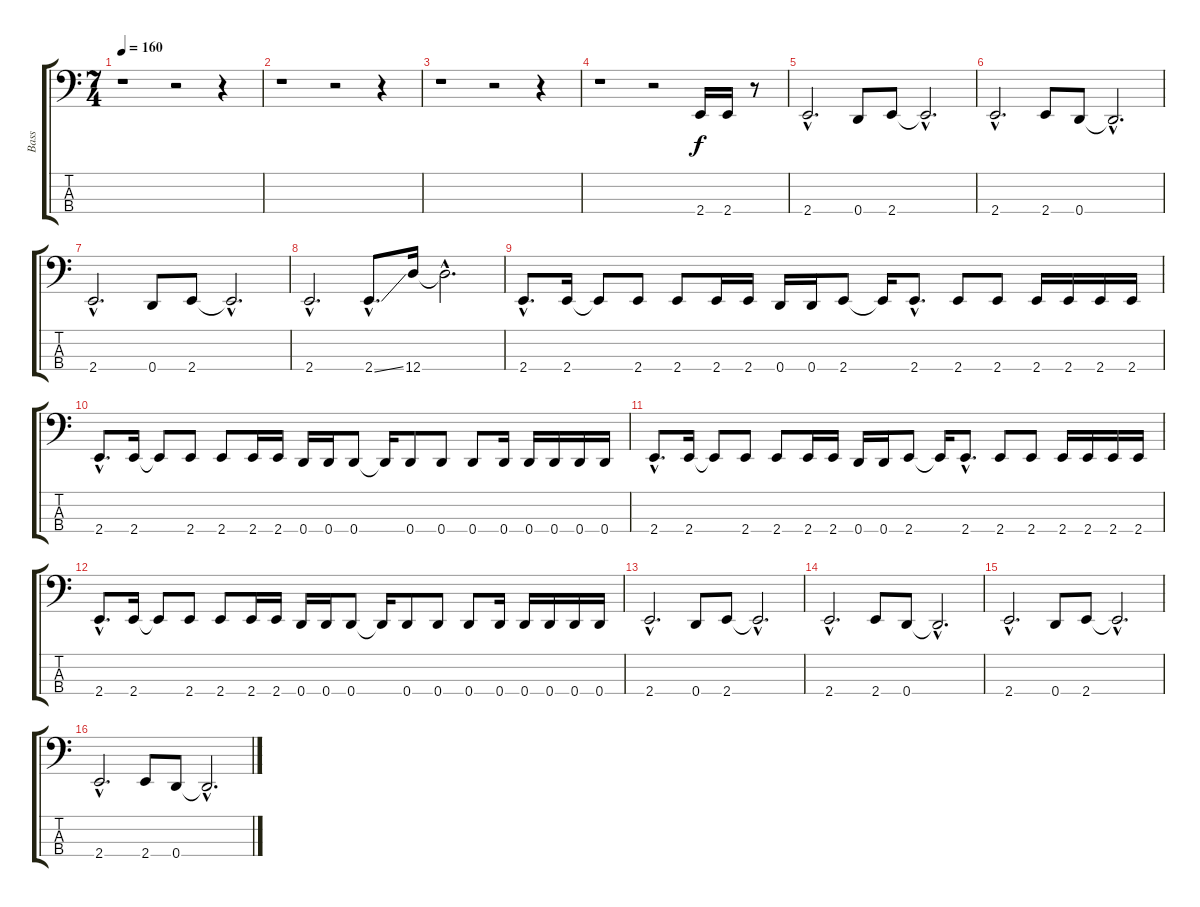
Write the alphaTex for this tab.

\track ("Bass" "Bass") {instrument electricbasspick}
\staff {score tabs}
\tuning (G2 D2 A1 D1) {hide}
\ts (7 4)
\tempo 160
\clef f4
\ks c
r.1{dy f instrument electricbasspick} r.2 r.4 |
r.1 r.2 r.4 |
r.1 r.2 r.4 |
r.1 r.2 2.4.16 2.4.16 r.8 |
2.4{hac}.2{d} 0.4.8 2.4.8 2.4{hac t}.2{d} |
2.4{hac}.2{d} 2.4.8 0.4.8 0.4{hac t}.2{d} |
2.4{hac}.2{d} 0.4.8 2.4.8 2.4{hac t}.2{d} |
2.4{hac}.2{d} 2.4{ss hac}.8{d} 12.4.16 12.4{hac t}.2{d} |
2.4{hac}.8{d} 2.4.16 2.4{t}.8 2.4.8 2.4.8 2.4.16 2.4.16 0.4.16 0.4.16 2.4.8 2.4{t}.16 2.4{hac}.8{d} 2.4.8 2.4.8 2.4.16 2.4.16 2.4.16 2.4.16 |
2.4{hac}.8{d} 2.4.16 2.4{t}.8 2.4.8 2.4.8 2.4.16 2.4.16 0.4.16 0.4.16 0.4.8 0.4{t}.16 0.4.8 0.4.8 0.4.8 0.4.16 0.4.16 0.4.16 0.4.16 0.4.16 |
2.4{hac}.8{d} 2.4.16 2.4{t}.8 2.4.8 2.4.8 2.4.16 2.4.16 0.4.16 0.4.16 2.4.8 2.4{t}.16 2.4{hac}.8{d} 2.4.8 2.4.8 2.4.16 2.4.16 2.4.16 2.4.16 |
2.4{hac}.8{d} 2.4.16 2.4{t}.8 2.4.8 2.4.8 2.4.16 2.4.16 0.4.16 0.4.16 0.4.8 0.4{t}.16 0.4.8 0.4.8 0.4.8 0.4.16 0.4.16 0.4.16 0.4.16 0.4.16 |
2.4{hac}.2{d} 0.4.8 2.4.8 2.4{hac t}.2{d} |
2.4{hac}.2{d} 2.4.8 0.4.8 0.4{hac t}.2{d} |
2.4{hac}.2{d} 0.4.8 2.4.8 2.4{hac t}.2{d} |
2.4{hac}.2{d} 2.4.8 0.4.8 0.4{hac t}.2{d}
